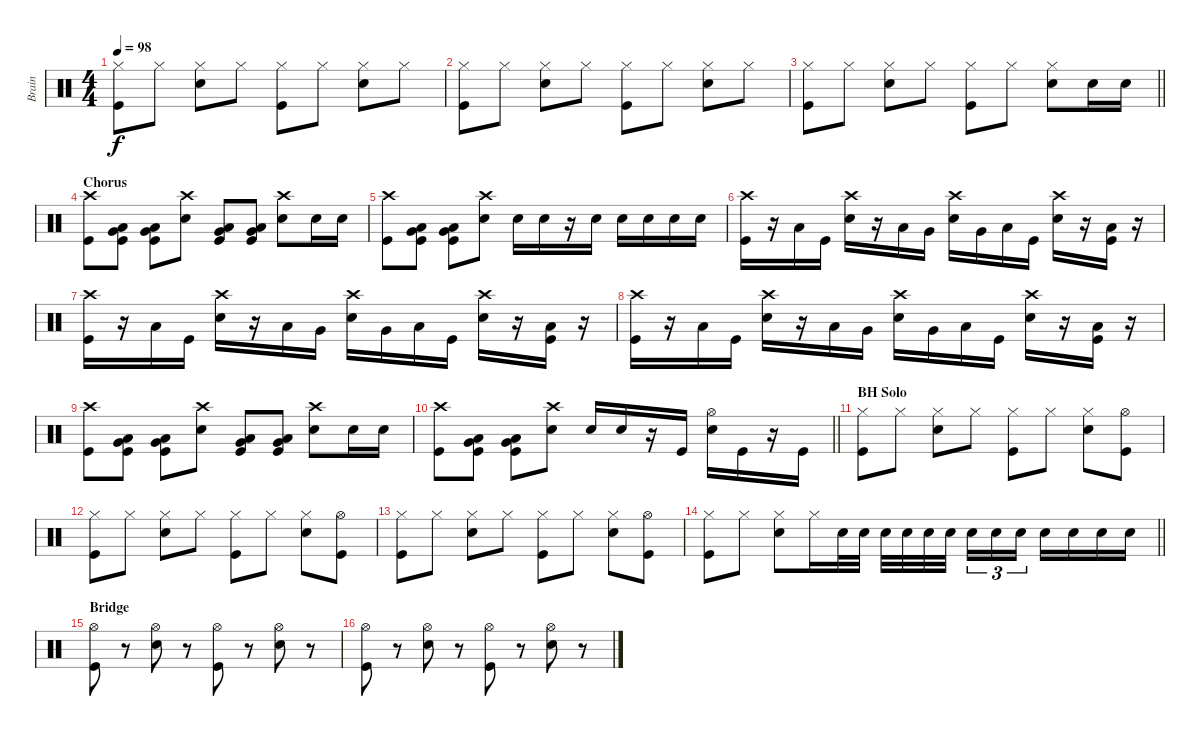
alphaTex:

\track ("Brain" "Brain") {instrument percussion}
\staff {score}
\articulation defaults
\ts (4 4)
\tempo 98
\clef neutral
\ks c
("Hi-Hat (closed)" "Kick (hit)").8{dy f} "Hi-Hat (closed)".8 ("Hi-Hat (closed)" "Snare (hit) 2").8 "Hi-Hat (closed)".8 ("Hi-Hat (closed)" "Kick (hit)").8 "Hi-Hat (closed)".8 ("Hi-Hat (closed)" "Snare (hit) 2").8 "Hi-Hat (closed)".8 |
("Hi-Hat (closed)" "Kick (hit)").8 "Hi-Hat (closed)".8 ("Hi-Hat (closed)" "Snare (hit) 2").8 "Hi-Hat (closed)".8 ("Hi-Hat (closed)" "Kick (hit)").8 "Hi-Hat (closed)".8 ("Hi-Hat (closed)" "Snare (hit) 2").8 "Hi-Hat (closed)".8 |
\barLineRight lightlight
("Hi-Hat (closed)" "Kick (hit)").8 "Hi-Hat (closed)".8 ("Hi-Hat (closed)" "Snare (hit) 2").8 "Hi-Hat (closed)".8 ("Hi-Hat (closed)" "Kick (hit)").8 "Hi-Hat (closed)".8 ("Hi-Hat (closed)" "Snare (hit) 2").8 "Snare (hit) 2".16 "Snare (hit) 2".16 |
\section ("" "Chorus")
("Crash high (hit)" "Kick (hit)").8 ("Very Low Tom (hit)" "Low Floor Tom (hit)" "Kick (hit)").8 ("Low Tom (hit)" "Very Low Tom (hit)" "Kick (hit)").8 ("Crash high (hit)" "Snare (hit) 2").8 ("Very Low Tom (hit)" "Low Floor Tom (hit)" "Kick (hit)").8 ("Low Tom (hit)" "Very Low Tom (hit)" "Kick (hit)").8 ("Crash high (hit)" "Snare (hit) 2").8 "Snare (hit) 2".16 "Snare (hit) 2".16 |
("Crash high (hit)" "Kick (hit)").8 ("Very Low Tom (hit)" "Low Floor Tom (hit)" "Kick (hit)").8 ("Low Tom (hit)" "Very Low Tom (hit)" "Kick (hit)").8 ("Crash high (hit)" "Snare (hit) 2").8 "Snare (hit) 2".16 "Snare (hit) 2".16 r.16 "Snare (hit) 2".16 "Snare (hit) 2".16 "Snare (hit) 2".16 "Snare (hit) 2".16 "Snare (hit) 2".16 |
("Crash high (hit)" "Kick (hit)").16 r.16 "Low Tom (hit)".16 "Kick (hit)".16 ("Crash high (hit)" "Snare (hit) 2").16 r.16 "Low Tom (hit)".16 "Very Low Tom (hit)".16 ("Crash high (hit)" "Snare (hit) 2").16 "Very Low Tom (hit)".16 "Low Tom (hit)".16 "Kick (hit)".16 ("Crash high (hit)" "Snare (hit) 2").16 r.16 ("Low Tom (hit)" "Kick (hit)").16 r.16 |
("Crash high (hit)" "Kick (hit)").16 r.16 "Low Tom (hit)".16 "Kick (hit)".16 ("Crash high (hit)" "Snare (hit) 2").16 r.16 "Low Tom (hit)".16 "Very Low Tom (hit)".16 ("Crash high (hit)" "Snare (hit) 2").16 "Very Low Tom (hit)".16 "Low Tom (hit)".16 "Kick (hit)".16 ("Crash high (hit)" "Snare (hit) 2").16 r.16 ("Low Tom (hit)" "Kick (hit)").16 r.16 |
("Crash high (hit)" "Kick (hit)").16 r.16 "Low Tom (hit)".16 "Kick (hit)".16 ("Crash high (hit)" "Snare (hit) 2").16 r.16 "Low Tom (hit)".16 "Very Low Tom (hit)".16 ("Crash high (hit)" "Snare (hit) 2").16 "Very Low Tom (hit)".16 "Low Tom (hit)".16 "Kick (hit)".16 ("Crash high (hit)" "Snare (hit) 2").16 r.16 ("Low Tom (hit)" "Kick (hit)").16 r.16 |
("Crash high (hit)" "Kick (hit)").8 ("Very Low Tom (hit)" "Low Floor Tom (hit)" "Kick (hit)").8 ("Low Tom (hit)" "Very Low Tom (hit)" "Kick (hit)").8 ("Crash high (hit)" "Snare (hit) 2").8 ("Very Low Tom (hit)" "Low Floor Tom (hit)" "Kick (hit)").8 ("Low Tom (hit)" "Very Low Tom (hit)" "Kick (hit)").8 ("Crash high (hit)" "Snare (hit) 2").8 "Snare (hit) 2".16 "Snare (hit) 2".16 |
\barLineRight lightlight
("Crash high (hit)" "Kick (hit)").8 ("Very Low Tom (hit)" "Low Floor Tom (hit)" "Kick (hit)").8 ("Low Tom (hit)" "Very Low Tom (hit)" "Kick (hit)").8 ("Crash high (hit)" "Snare (hit) 2").8 "Snare (hit) 2".16 "Snare (hit) 2".16 r.16 "Kick (hit)".16 ("Hi-Hat (open)" "Snare (hit) 2").16 "Kick (hit)".16 r.16 "Kick (hit)".16 |
\section ("" "BH Solo")
("Hi-Hat (closed)" "Kick (hit)").8 "Hi-Hat (closed)".8 ("Hi-Hat (closed)" "Snare (hit) 2").8 "Hi-Hat (closed)".8 ("Hi-Hat (closed)" "Kick (hit)").8 "Hi-Hat (closed)".8 ("Hi-Hat (closed)" "Snare (hit) 2").8 ("Hi-Hat (open)" "Kick (hit)").8 |
("Hi-Hat (closed)" "Kick (hit)").8 "Hi-Hat (closed)".8 ("Hi-Hat (closed)" "Snare (hit) 2").8 "Hi-Hat (closed)".8 ("Hi-Hat (closed)" "Kick (hit)").8 "Hi-Hat (closed)".8 ("Hi-Hat (closed)" "Snare (hit) 2").8 ("Hi-Hat (open)" "Kick (hit)").8 |
("Hi-Hat (closed)" "Kick (hit)").8 "Hi-Hat (closed)".8 ("Hi-Hat (closed)" "Snare (hit) 2").8 "Hi-Hat (closed)".8 ("Hi-Hat (closed)" "Kick (hit)").8 "Hi-Hat (closed)".8 ("Hi-Hat (closed)" "Snare (hit) 2").8 ("Hi-Hat (open)" "Kick (hit)").8 |
\barLineRight lightlight
("Hi-Hat (closed)" "Kick (hit)").8 "Hi-Hat (closed)".8 ("Hi-Hat (closed)" "Snare (hit) 2").8 "Hi-Hat (closed)".16 "Snare (hit) 2".32 "Snare (hit) 2".32 "Snare (hit) 2".32 "Snare (hit) 2".32 "Snare (hit) 2".32 "Snare (hit) 2".32{beam splitsecondary} "Snare (hit) 2".16{tu (3 2)} "Snare (hit) 2".16{tu (3 2)} "Snare (hit) 2".16{tu (3 2)} "Snare (hit) 2".16 "Snare (hit) 2".16 "Snare (hit) 2".16 "Snare (hit) 2".16 |
\section ("" "Bridge")
("Hi-Hat (open)" "Kick (hit)").8 r.8 ("Hi-Hat (open)" "Snare (hit) 2").8 r.8 ("Hi-Hat (open)" "Kick (hit)").8 r.8 ("Hi-Hat (open)" "Snare (hit) 2").8 r.8 |
("Hi-Hat (open)" "Kick (hit)").8 r.8 ("Hi-Hat (open)" "Snare (hit) 2").8 r.8 ("Hi-Hat (open)" "Kick (hit)").8 r.8 ("Hi-Hat (open)" "Snare (hit) 2").8 r.8
